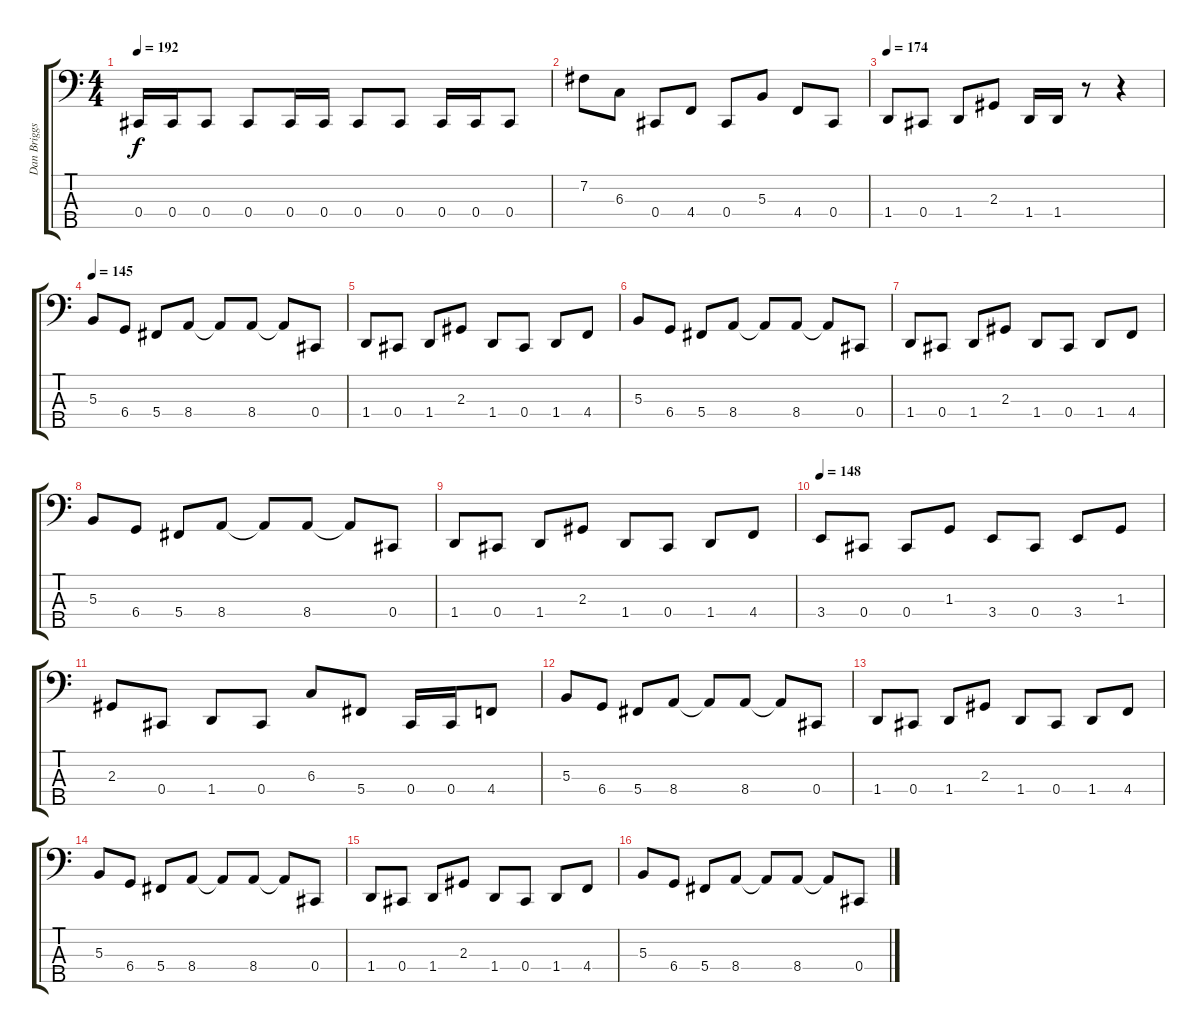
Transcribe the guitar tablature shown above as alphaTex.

\track ("Dan Briggs" "Dan Briggs") {instrument electricbassfinger}
\staff {score tabs}
\tuning (E2 B1 Gb1 Db1 Ab0) {hide}
\ts (4 4)
\tempo 192
\clef f4
\ks c
0.4.16{dy f} 0.4.16 0.4.8 0.4.8 0.4.16 0.4.16 0.4.8 0.4.8 0.4.16 0.4.16 0.4.8 |
7.2.8 6.3.8 0.4.8 4.4.8 0.4.8 5.3.8 4.4.8 0.4.8 |
\tempo 174
1.4.8 0.4.8 1.4.8 2.3.8 1.4.16 1.4.16 r.8 r.4 |
\tempo 145
5.3.8 6.4.8 5.4.8 8.4.8 8.4{t}.8 8.4.8 8.4{t}.8 0.4.8 |
1.4.8 0.4.8 1.4.8 2.3.8 1.4.8 0.4.8 1.4.8 4.4.8 |
5.3.8 6.4.8 5.4.8 8.4.8 8.4{t}.8 8.4.8 8.4{t}.8 0.4.8 |
1.4.8 0.4.8 1.4.8 2.3.8 1.4.8 0.4.8 1.4.8 4.4.8 |
5.3.8 6.4.8 5.4.8 8.4.8 8.4{t}.8 8.4.8 8.4{t}.8 0.4.8 |
1.4.8 0.4.8 1.4.8 2.3.8 1.4.8 0.4.8 1.4.8 4.4.8 |
\tempo 148
3.4.8 0.4.8 0.4.8 1.3.8 3.4.8 0.4.8 3.4.8 1.3.8 |
2.3.8 0.4.8 1.4.8 0.4.8 6.3.8 5.4.8 0.4.16 0.4.16 4.4.8 |
5.3.8 6.4.8 5.4.8 8.4.8 8.4{t}.8 8.4.8 8.4{t}.8 0.4.8 |
1.4.8 0.4.8 1.4.8 2.3.8 1.4.8 0.4.8 1.4.8 4.4.8 |
5.3.8 6.4.8 5.4.8 8.4.8 8.4{t}.8 8.4.8 8.4{t}.8 0.4.8 |
1.4.8 0.4.8 1.4.8 2.3.8 1.4.8 0.4.8 1.4.8 4.4.8 |
5.3.8 6.4.8 5.4.8 8.4.8 8.4{t}.8 8.4.8 8.4{t}.8 0.4.8
